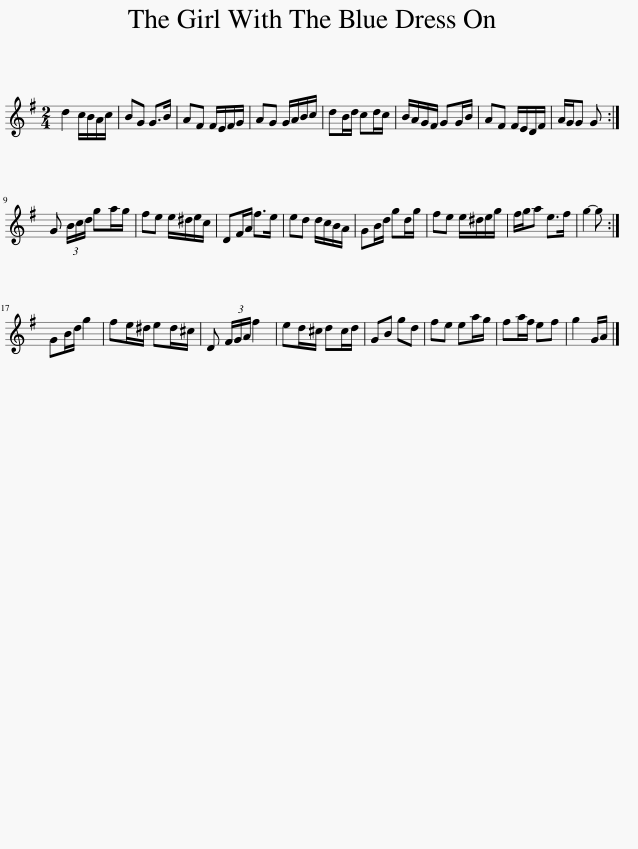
X:1
L:1/8
M:2/4
I:linebreak $
K:G
V:1 treble
V:1
 d2 c/B/A/c/ | BG G>B | AF F/E/F/G/ | AG G/A/B/c/ | dB/d/ cd/c/ | %5
 B/A/G/F/ GG/B/ | AF F/E/D/F/ | A/G/G G :|$ G (3B/c/d/ ga/g/ | fe e/^d/e/c/ | %10
 DF/A/ f>e | ed d/c/B/A/ | GB/d/ gd/g/ | fe e/^d/e/g/ | f/g/a e>f | %15
 g2- g :|$ GB/d/ g2 | fe/^d/ ed/^c/ | D (3F/G/A/ f2 | ed/^c/ dc/d/ | %20
 GB gd | fe ea/g/ | fa/f/ ef | g2 G/A/ |] %24
